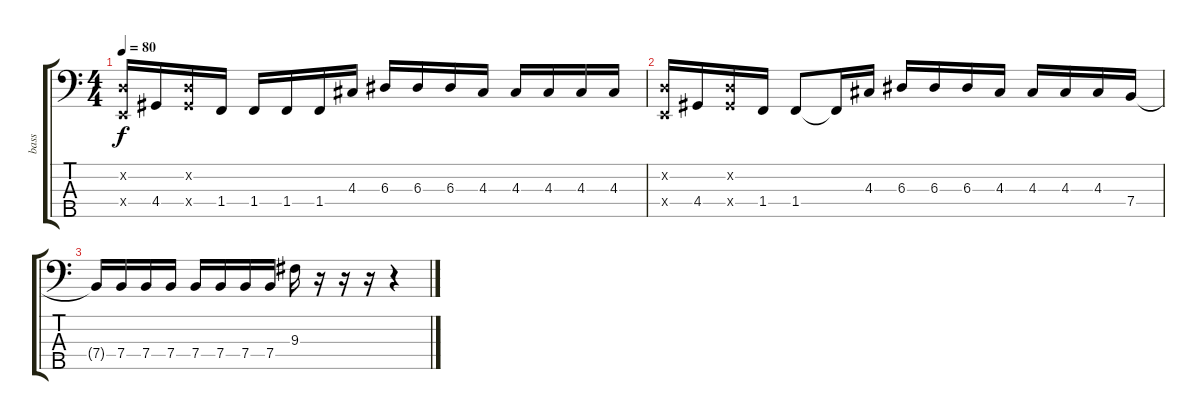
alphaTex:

\track ("bass" "bass") {instrument electricbassfinger}
\staff {score tabs}
\tuning (G2 D2 A1 E1 B0) {hide}
\ts (4 4)
\tempo 80
\clef f4
\ks c
(0.2{x} 0.4{x}).16{dy f volume 16 instrument electricbassfinger} 4.4.16 (0.2{x} 4.4{x}).16 1.4.16 1.4.16 1.4.16 1.4.16 4.3.16 6.3.16 6.3.16 6.3.16 4.3.16 4.3.16 4.3.16 4.3.16 4.3.16 |
(0.2{x} 0.4{x}).16 4.4.16 (0.2{x} 4.4{x}).16 1.4.16 1.4.8 1.4{t}.16 4.3.16 6.3.16 6.3.16 6.3.16 4.3.16 4.3.16 4.3.16 4.3.16 7.4.16 |
7.4{t}.16 7.4.16 7.4.16 7.4.16 7.4.16 7.4.16 7.4.16 7.4.16 9.3.16 r.16 r.16 r.16 r.4
